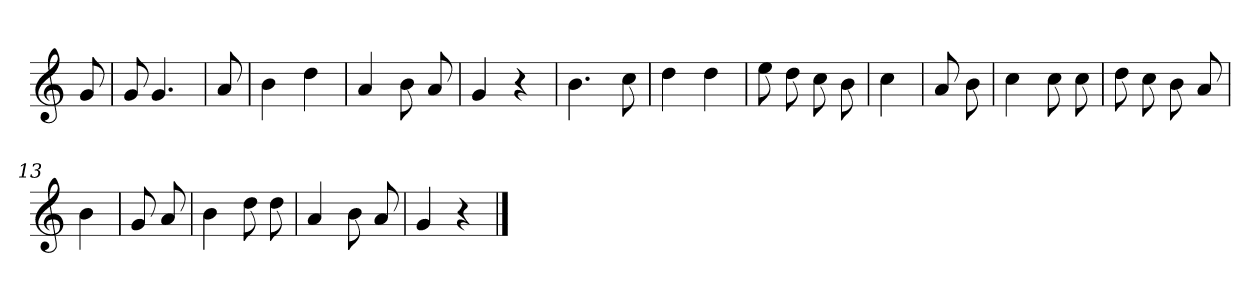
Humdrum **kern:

**kern
*part1
*staff1
*clefG2
*k[]
=
8g
=1
8g
4.g
=2y
8a
=3
4b
4dd
=4
4a
8b
8a
=5
4g
4r
=6
4.b
8cc
=7
4dd
4dd
=8
8ee
8dd
8cc
8b
=9
4cc
=10
8a
8b
=11
4cc
8cc
8cc
=12
8dd
8cc
8b
8a
=13
4b
=14
8g
8a
=15
4b
8dd
8dd
=16
4a
8b
8a
=17
4g
4r
==
*-
